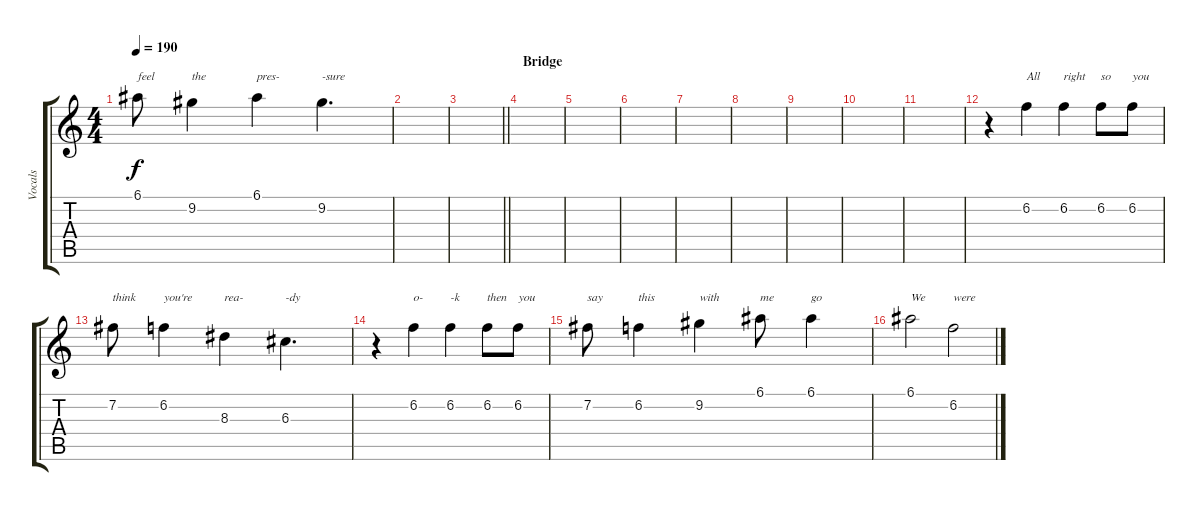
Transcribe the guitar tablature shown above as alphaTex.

\track ("Vocals" "Vocals") {instrument distortionguitar}
\staff {score tabs}
\tuning (E4 B3 G3 D3 A2 E2) {hide}
\ts (4 4)
\tempo 190
\clef g2
\ks c
6.1.8{txt "feel" dy f} 9.2.4{txt "the "} 6.1.4{txt "pres-"} 9.2.4{d txt "-sure"} |
|
\barLineRight lightlight
|
\section ("" "Bridge")
|
|
|
|
|
|
|
|
r.4 6.2.4{txt "All"} 6.2.4{txt "right"} 6.2.8{txt "so"} 6.2.8{txt "you"} |
7.2.8{txt "think"} 6.2.4{txt "you're"} 8.3.4{txt "rea-"} 6.3.4{d txt "-dy"} |
r.4 6.2.4{txt "o-"} 6.2.4{txt "-k"} 6.2.8{txt "then"} 6.2.8{txt "you"} |
7.2.8{txt "say"} 6.2.4{txt "this"} 9.2.4{txt "with"} 6.1.8{txt "me"} 6.1.4{txt "go"} |
6.1.2{txt "We"} 6.2.2{txt "were"}
